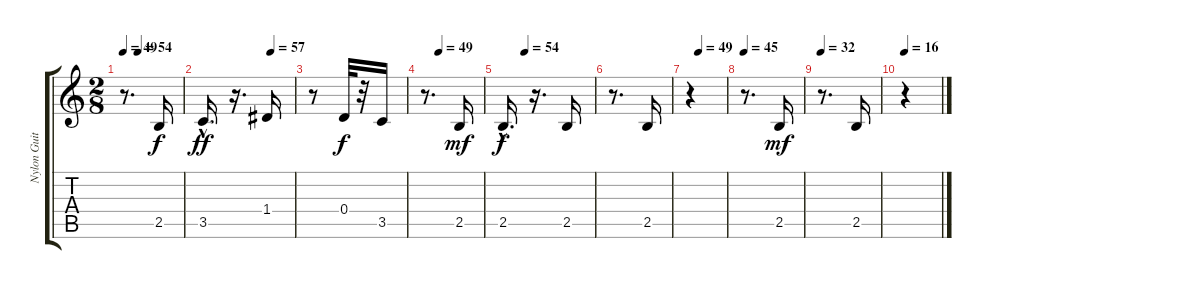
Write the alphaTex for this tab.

\track ("Nylon Guitar (5th string)" "Nylon Guit") {instrument acousticguitarnylon}
\staff {score tabs}
\tuning (E4 B3 G3 D3 A2 E2) {hide}
\ts (2 8)
\tempo 49
\tempo (54 0.25)
\clef g2
\ks c
r.8{d dy f} 2.5.16 |
\tempo (57 0.75)
3.5{hac}.16{d dy ff} r.16{d} 1.4.16 |
r.8 0.4.32{dy f} r.32 3.5.16 |
\tempo (49 0.25)
r.8{d} 2.5.16{dy mf} |
\tempo (54 0.25)
2.5{hac}.16{d dy f} r.16{d} 2.5.16 |
r.8{d} 2.5.16 |
\tempo (49 0.25)
r.4 |
\tempo 45
r.8{d} 2.5.16{dy mf} |
\tempo 32
r.8{d} 2.5.16 |
\tempo 16
r.4
